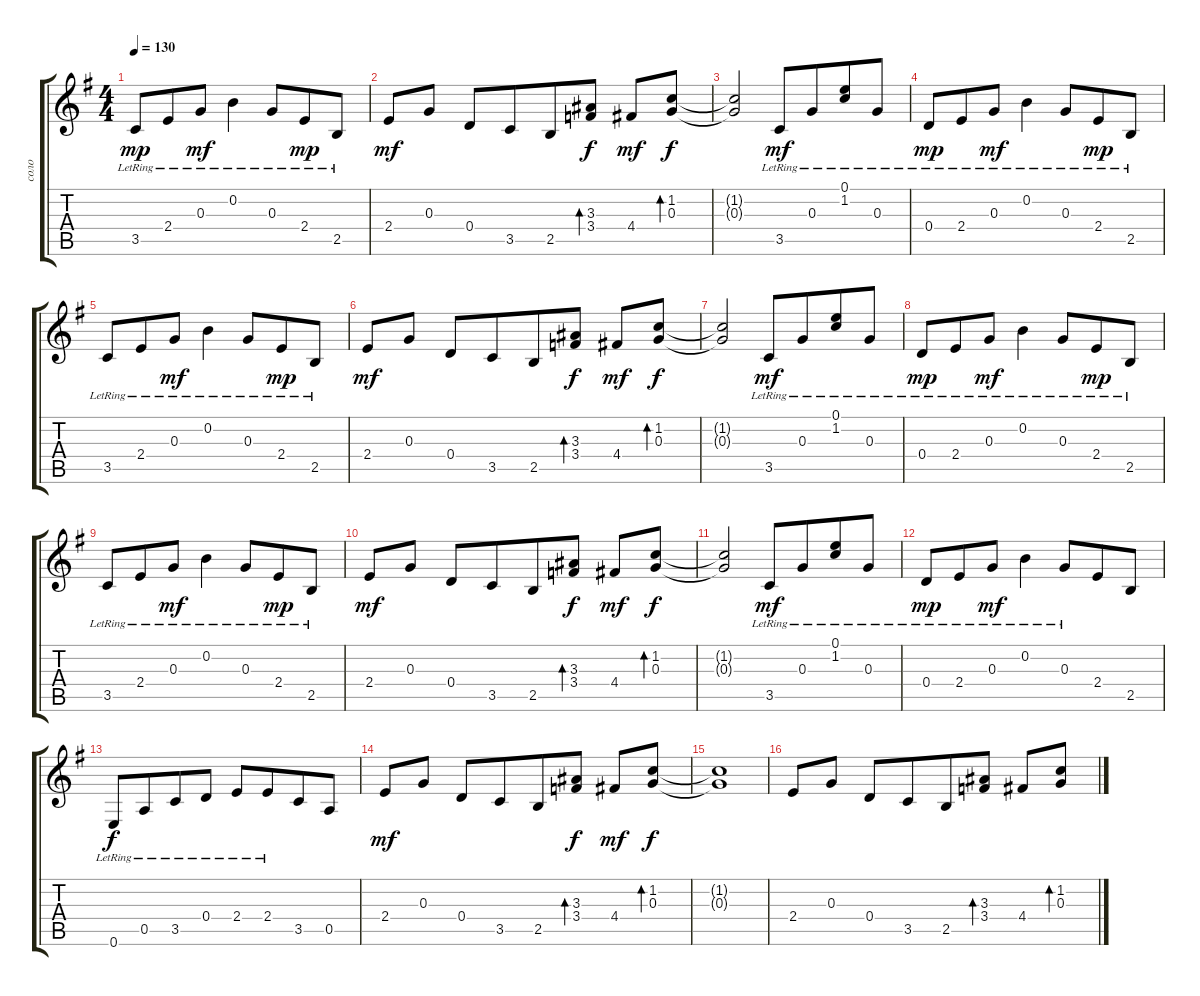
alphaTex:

\track ("соло" "соло") {instrument electricguitarjazz}
\staff {score tabs}
\tuning (E4 B3 G3 D3 A2 E2) {hide}
\ts (4 4)
\tempo 130
\clef g2
\ks eminor
3.5{lr}.8{dy mp} 2.4{lr}.8{beam merge} 0.3{lr}.8{dy mf} 0.2{lr}.4 0.3{lr}.8{beam merge} 2.4{lr}.8{dy mp} 2.5{lr}.8 |
2.4.8{dy mf} 0.3.8 0.4.8 3.5.8{beam merge} 2.5.8 (3.3 3.4).8{bd 60 dy f} 4.4.8{dy mf} (1.2 0.3).8{bd 60 dy f} |
(1.2{t} 0.3{t}).2 3.5{lr}.8{dy mf} 0.3{lr}.8{beam merge} (0.1{lr} 1.2{lr}).8 0.3{lr}.8 |
0.4{lr}.8{dy mp} 2.4{lr}.8{beam merge} 0.3{lr}.8{dy mf} 0.2{lr}.4 0.3{lr}.8{beam merge} 2.4{lr}.8{dy mp} 2.5{lr}.8 |
3.5{lr}.8 2.4{lr}.8{beam merge} 0.3{lr}.8{dy mf} 0.2{lr}.4 0.3{lr}.8{beam merge} 2.4{lr}.8{dy mp} 2.5{lr}.8 |
2.4.8{dy mf} 0.3.8 0.4.8 3.5.8{beam merge} 2.5.8 (3.3 3.4).8{bd 60 dy f} 4.4.8{dy mf} (1.2 0.3).8{bd 60 dy f} |
(1.2{t} 0.3{t}).2 3.5{lr}.8{dy mf} 0.3{lr}.8{beam merge} (0.1{lr} 1.2{lr}).8 0.3{lr}.8 |
0.4{lr}.8{dy mp} 2.4{lr}.8{beam merge} 0.3{lr}.8{dy mf} 0.2{lr}.4 0.3{lr}.8{beam merge} 2.4{lr}.8{dy mp} 2.5{lr}.8 |
3.5{lr}.8 2.4{lr}.8{beam merge} 0.3{lr}.8{dy mf} 0.2{lr}.4 0.3{lr}.8{beam merge} 2.4{lr}.8{dy mp} 2.5{lr}.8 |
2.4.8{dy mf} 0.3.8 0.4.8 3.5.8{beam merge} 2.5.8 (3.3 3.4).8{bd 60 dy f} 4.4.8{dy mf} (1.2 0.3).8{bd 60 dy f} |
(1.2{t} 0.3{t}).2 3.5{lr}.8{dy mf} 0.3{lr}.8{beam merge} (0.1{lr} 1.2{lr}).8 0.3{lr}.8 |
0.4{lr}.8{dy mp} 2.4{lr}.8{beam merge} 0.3{lr}.8{dy mf} 0.2{lr}.4 0.3{lr}.8{beam merge} 2.4.8 2.5.8 |
0.6{lr}.8{dy f} 0.5{lr}.8{beam merge} 3.5{lr}.8 0.4{lr}.8 2.4{lr}.8 2.4{lr}.8{beam merge} 3.5.8 0.5.8 |
2.4.8{dy mf} 0.3.8 0.4.8 3.5.8{beam merge} 2.5.8 (3.3 3.4).8{bd 60 dy f} 4.4.8{dy mf} (1.2 0.3).8{bd 60 dy f} |
(1.2{t} 0.3{t}).1 |
2.4.8 0.3.8 0.4.8 3.5.8{beam merge} 2.5.8 (3.3 3.4).8{bd 60} 4.4.8 (1.2 0.3).8{bd 60}
